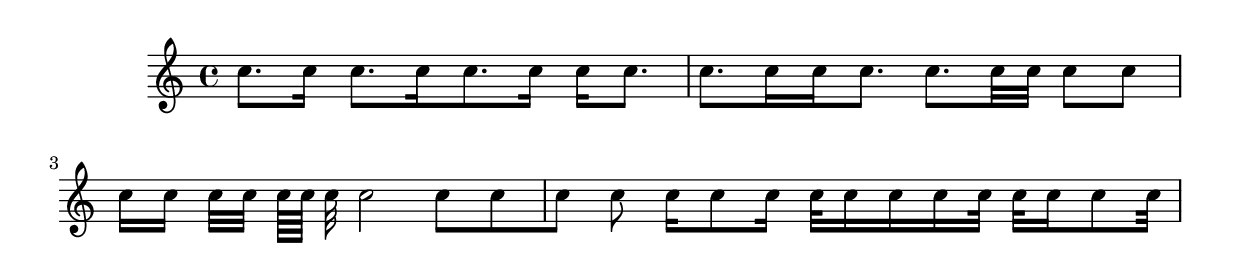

\version "2.1.26"

\header{
texidoc="
Beaming is generated automatically. Beams may cross bar lines. In that
case, line breaks are forbidden.  Yet clef and key signatures are
hidden just as with breakable bar lines.
"
}

\score { \context Staff \notes \relative c''  {
	 c8.[ c16]
	 c8.[ c16 c8.  c16]
	 c16[ c8.] |
	 c8.[ c16  c16  c8.]
	 c8.[ c32  c32]
	 c8[ c8] |
	 c16[ c16]
	 c32[ c32]
	 c64[ c64]	
	c32
	c2

	 c8[ c c] c8 % over barline
	 c16[ c8 c16]
	 c32[ c16 c16 c16 c32]
	 c32[ c16 c8 c32]		 % hmm ?
	
		}}

